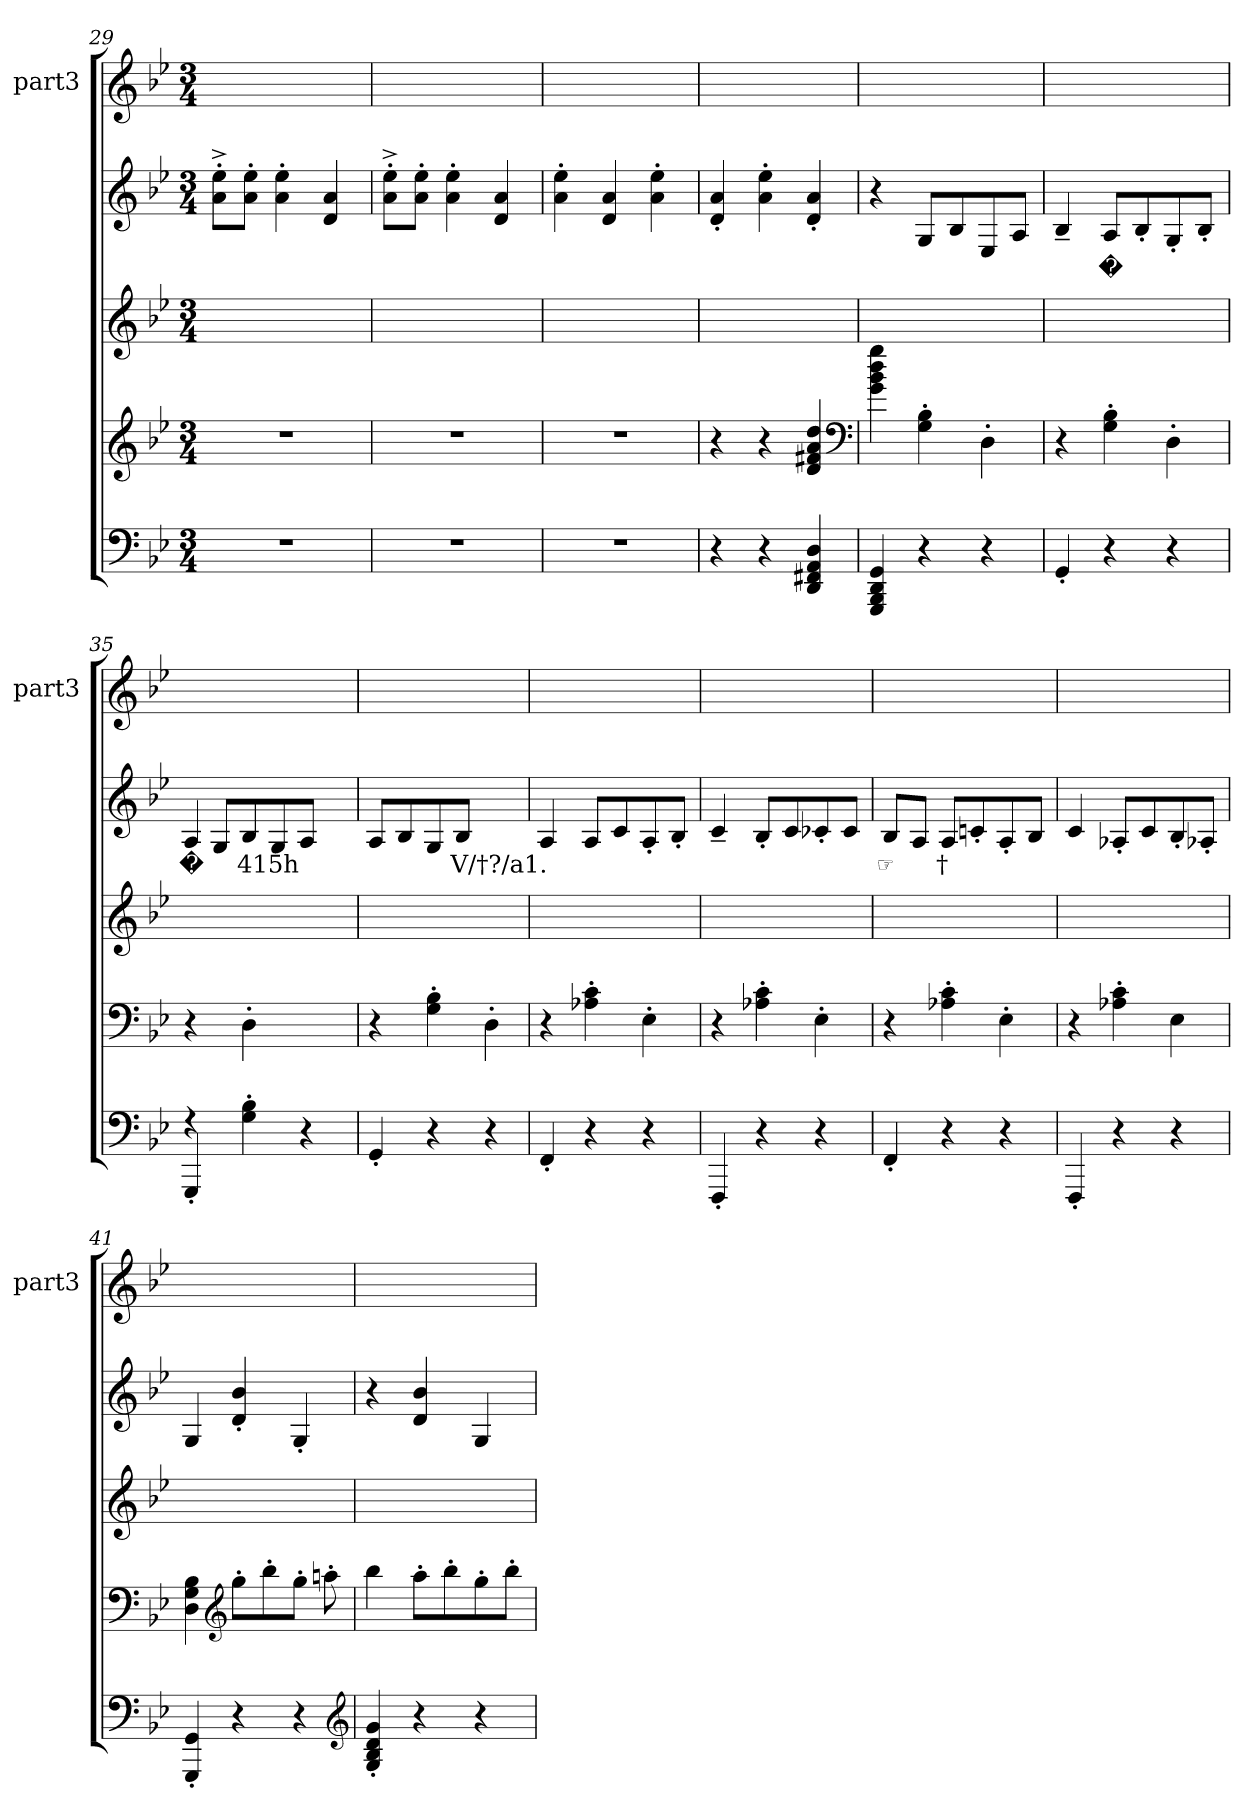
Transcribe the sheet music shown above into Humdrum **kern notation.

**kern	**kern	**kern	**kern	**text	**kern
*part3	*part3	*part2	*part2	*part2	*part1
*staff5	*staff4	*staff3	*staff2	*staff2	*staff1
*	*	*	*	*	*I"part3
*	*	*	*	*	*I'part3
*clefF4	*clefG2	*clefG2	*clefG2	*	*clefG2
*k[b-e-]	*k[b-e-]	*k[b-e-]	*k[b-e-]	*	*k[b-e-]
*M3/4	*M3/4	*M3/4	*M3/4	*	*M3/4
=29	=29	=29	=29	=29	=29
2.r	2.r	2.ryy	8ai'>^>\ 8ee-i'>^>\L	.	2.ryy
.	.	.	8ai'>\ 8ee-i'>\J	.	.
.	.	.	4ai'>\ 4ee-i'>\	.	.
.	.	.	4ai/ 4di/	.	.
=30	=30	=30	=30	=30	=30
2.r	2.r	2.ryy	8ai'>^>\ 8ee-i'>^>\L	.	2.ryy
.	.	.	8ai'>\ 8ee-i'>\J	.	.
.	.	.	4ai'>\ 4ee-i'>\	.	.
.	.	.	4ai/ 4di/	.	.
=31	=31	=31	=31	=31	=31
2.r	2.r	2.ryy	4ai'>\ 4ee-i'>\	.	2.ryy
.	.	.	4ai/ 4di/	.	.
.	.	.	4ai'>\ 4ee-i'>\	.	.
=32	=32	=32	=32	=32	=32
4r	4r	2.ryy	4ai'</ 4di'</	.	2.ryy
4r	4r	.	4ai'>\ 4ee-i'>\	.	.
4Dj/ 4AAj/ 4FF#Xj/ 4DDj/	4ddi/ 4ai/ 4f#Xi/ 4di/	.	4ai'</ 4di'</	.	.
*	*clefF4	*	*	*	*
!!LO:LB:g=z
=33	=33	=33	=33	=33	=33
4GGGj/ 4BBB-j/ 4DDj/ 4GGj/	4gi\ 4b-i\ 4ggi\ 4ddi\	2.ryy	4r	.	2.ryy
4r	4B-i'>\ 4Gi'>\	.	8Gi/L	.	.
.	.	.	8B-i/	.	.
4r	4D'>i\	.	8E-i/	.	.
.	.	.	8Ai/J	.	.
=34	=34	=34	=34	=34	=34
4GG'<j/	4r	2.ryy	4B-~>i/	.	2.ryy
4r	4Gi'>\ 4B-i'>\	.	8Ai/L	�	.
.	.	.	8B-'<i/	.	.
4r	4D'>i\	.	8G'<i/	.	.
.	.	.	8B-'<i/J	.	.
=35	=35	=35	=35	=35	=35
*^	*	*	*	*	*
4r	4GGG'<j/	4r	2.ryy	8Ai/J	�	2.ryy
.	.	.	.	8Gi/L	.	.
2ryy	4Gj'>\ 4B-j'>\	4D'>i\	.	8B-i/	415h	.
.	.	.	.	8Gi/	.	.
.	4r	4ryy	.	8Ai/J	.	.
.	.	.	.	8ryy	.	.
*v	*v	*	*	*	*	*
=36	=36	=36	=36	=36	=36
4GG'<j/	4r	2.ryy	8Ai/L	.	2.ryy
.	.	.	8B-i/	.	.
4r	4Gi'>\ 4B-i'>\	.	8Gi/	.	.
.	.	.	8B-i/J	V/†?/a1.	.
4r	4D'>i\	.	4ryy	.	.
=37	=37	=37	=37	=37	=37
4FF'<j/	4r	2.ryy	4Ai/	.	2.ryy
4r	4A-Xi'>\ 4ci'>\	.	8Ai/L	.	.
.	.	.	8ci/	.	.
4r	4E-'>i\	.	8A'<i/	.	.
.	.	.	8B-'<i/J	.	.
=38	=38	=38	=38	=38	=38
4FFF'<j/	4r	2.ryy	4c~>i/	.	2.ryy
4r	4ci'>\ 4A-Xi'>\	.	8B-'<i/L	.	.
.	.	.	8ci/	.	.
4r	4E-'>i\	.	8c-X'<i/	.	.
.	.	.	8c-i/J	.	.
=39	=39	=39	=39	=39	=39
4FF'<j/	4r	2.ryy	8B-i/L	☞	2.ryy
.	.	.	8Ai/J	.	.
4r	4A-Xi'>\ 4ci'>\	.	8Ai/L	†	.
.	.	.	8cn'<i/	.	.
4r	4E-'>i\	.	8A'<i/	.	.
.	.	.	8B-i/J	.	.
=40	=40	=40	=40	=40	=40
4FFF'<j/	4r	2.ryy	4ci/	.	2.ryy
4r	4ci'>\ 4A-Xi'>\	.	8A-X'<i/L	.	.
.	.	.	8ci/	.	.
4r	4E-i\	.	8B-'<i/	.	.
.	.	.	8A-X'<i/J	.	.
!!LO:PB:g=z
=41	=41	=41	=41	=41	=41
4GGj'</ 4GGGj'</	4B-i\ 4Gi\ 4Di\	2.ryy	4Gi/	.	2.ryy
*	*clefG2	*	*	*	*
4r	8gg'>i\L	.	4b-i'</ 4di'</	.	.
.	8bb-'>i\	.	.	.	.
4r	8gg'>i\J	.	4G'<i/	.	.
.	8aan'>i\	.	.	.	.
*clefG2	*	*	*	*	*
=42	=42	=42	=42	=42	=42
4gj'</ 4dj'</ 4B-j'</ 4Gj'</	4bb-i\	2.ryy	4r	.	2.ryy
4r	8aa'>i\L	.	4b-i/ 4di/	.	.
.	8bb-'>i\	.	.	.	.
4r	8gg'>i\	.	4Gi/	.	.
.	8bb-'>i\J	.	.	.	.
=	=	=	=	=	=
*-	*-	*-	*-	*-	*-
